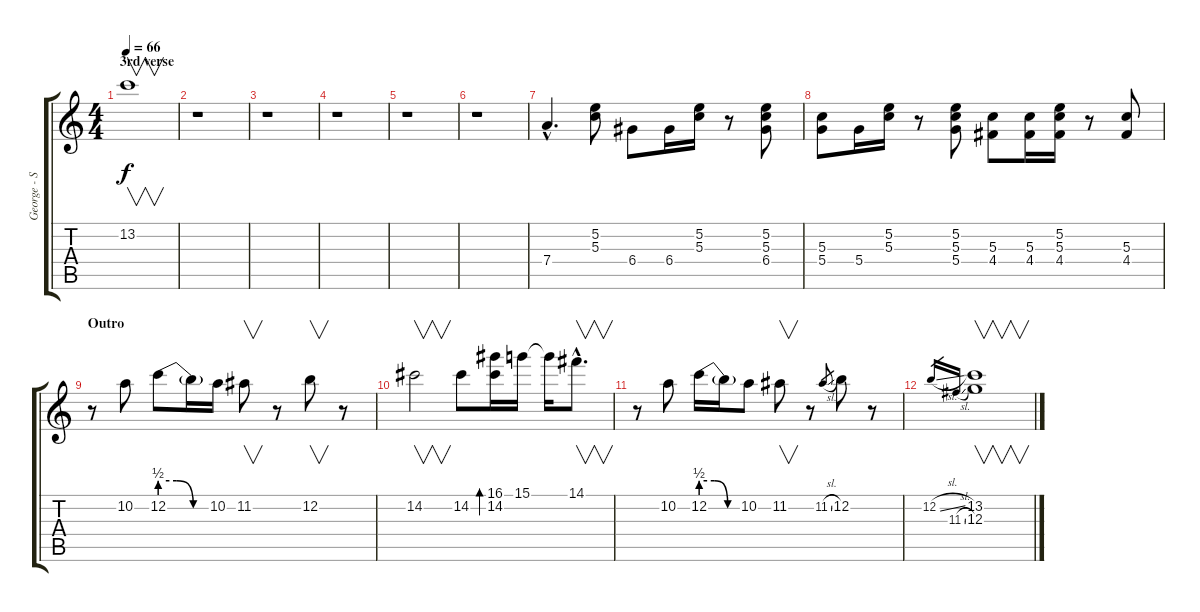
\track ("George - Solo Gtr." "George - S") {instrument electricguitarclean}
\staff {score tabs}
\tuning (E4 B3 G3 D3 A2 E2) {hide}
\ts (4 4)
\section ("" "3rd verse")
\tempo 66
\clef g2
\ks c
13.2.1{v dy f} |
r.1 |
r.1 |
r.1 |
r.1 |
r.1 |
7.4{hac}.4{d} (5.2 5.3).8 6.4.8 6.4.16 (5.2 5.3).16 r.8 (5.2 5.3 6.4).8 |
(5.3 5.4).8 5.4.16 (5.2 5.3).16 r.8 (5.2 5.3 5.4).8 (5.3 4.4).8 (5.3 4.4).16 (5.2 5.3 4.4).16 r.8 (5.3 4.4).8 |
\section ("" "Outro")
r.8 10.2.8 12.2{be (custom 0 2 20 2 40 0 60 0)}.8 12.2{t}.16 10.2.16 11.2.8{v} r.8 12.2.8{v} r.8 |
14.2.2{v} 14.2.8 (16.1 14.2).16{bd 60} 15.1.16 15.1{t}.16 14.1{hac}.8{v d} |
r.8 10.2.8 12.2{be (custom 0 2 20 2 40 0 60 0)}.16 12.2{t}.16 10.2.8 11.2.8{v} r.8 11.2{sl}.8{gr} 12.2.8 r.8 |
12.2{sl}.16{gr} 11.3{sl}.16{gr} (13.2 12.3).1{v}
